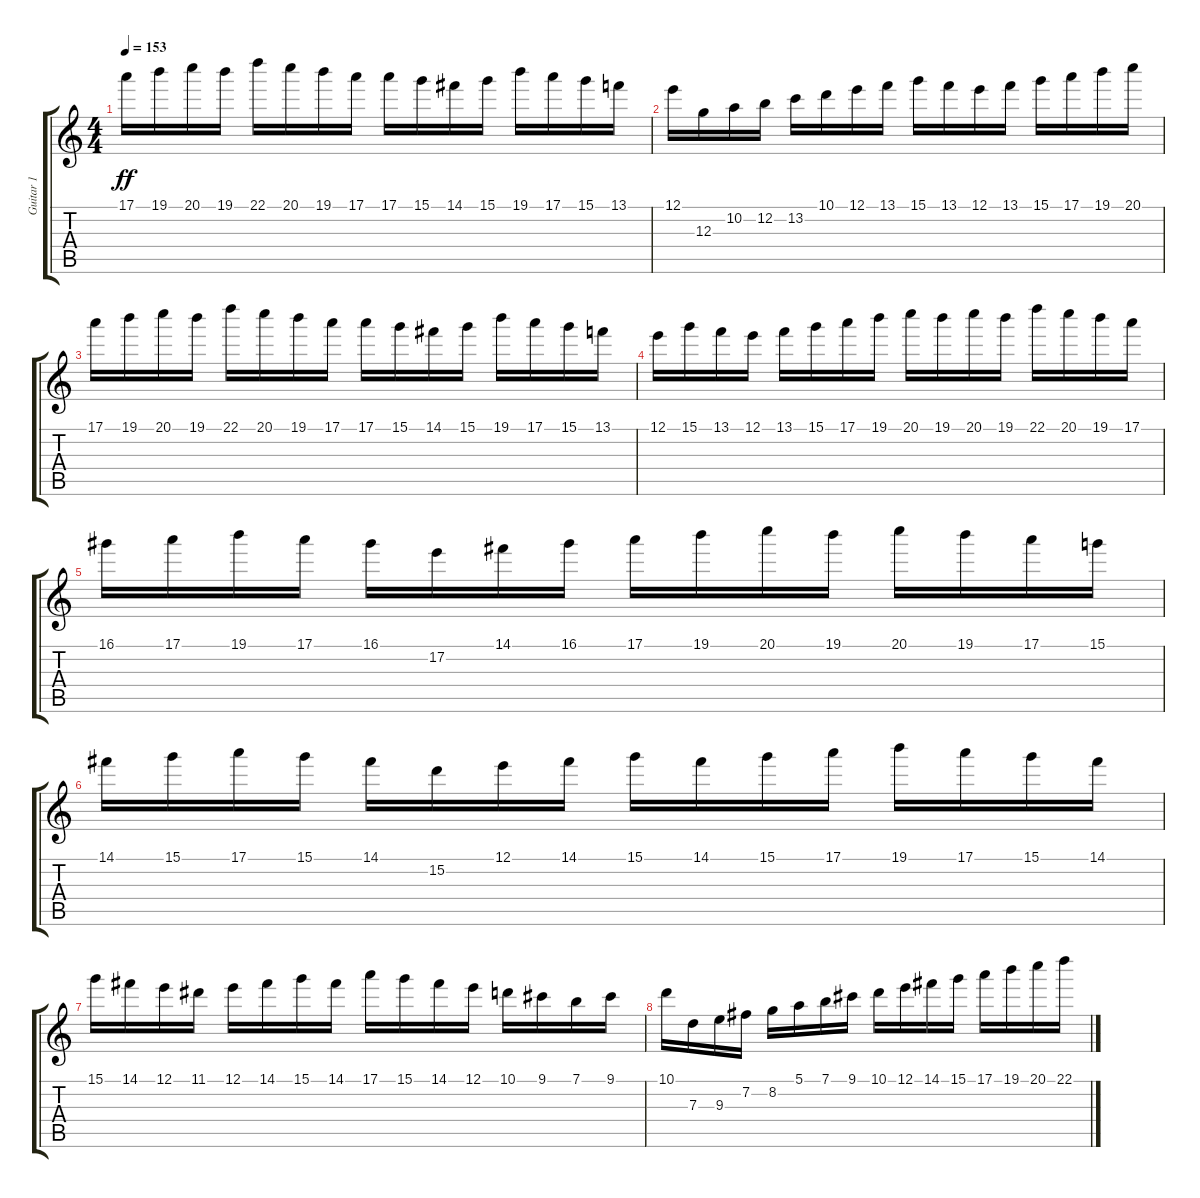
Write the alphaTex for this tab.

\track ("Guitar 1" "Guitar 1") {instrument distortionguitar}
\staff {score tabs}
\tuning (E4 B3 G3 D3 A2 E2) {hide}
\ts (4 4)
\tempo 153
\clef g2
\ks c
17.1.16{dy ff} 19.1.16 20.1.16 19.1.16 22.1.16 20.1.16 19.1.16 17.1.16 17.1.16 15.1.16 14.1.16 15.1.16 19.1.16 17.1.16 15.1.16 13.1.16 |
12.1.16 12.3.16 10.2.16 12.2.16 13.2.16 10.1.16 12.1.16 13.1.16 15.1.16 13.1.16 12.1.16 13.1.16 15.1.16 17.1.16 19.1.16 20.1.16 |
17.1.16 19.1.16 20.1.16 19.1.16 22.1.16 20.1.16 19.1.16 17.1.16 17.1.16 15.1.16 14.1.16 15.1.16 19.1.16 17.1.16 15.1.16 13.1.16 |
12.1.16 15.1.16 13.1.16 12.1.16 13.1.16 15.1.16 17.1.16 19.1.16 20.1.16 19.1.16 20.1.16 19.1.16 22.1.16 20.1.16 19.1.16 17.1.16 |
16.1.16 17.1.16 19.1.16 17.1.16 16.1.16 17.2.16 14.1.16 16.1.16 17.1.16 19.1.16 20.1.16 19.1.16 20.1.16 19.1.16 17.1.16 15.1.16 |
14.1.16 15.1.16 17.1.16 15.1.16 14.1.16 15.2.16 12.1.16 14.1.16 15.1.16 14.1.16 15.1.16 17.1.16 19.1.16 17.1.16 15.1.16 14.1.16 |
15.1.16 14.1.16 12.1.16 11.1.16 12.1.16 14.1.16 15.1.16 14.1.16 17.1.16 15.1.16 14.1.16 12.1.16 10.1.16 9.1.16 7.1.16 9.1.16 |
10.1.16 7.3.16 9.3.16 7.2.16 8.2.16 5.1.16 7.1.16 9.1.16 10.1.16 12.1.16 14.1.16 15.1.16 17.1.16 19.1.16 20.1.16 22.1.16
